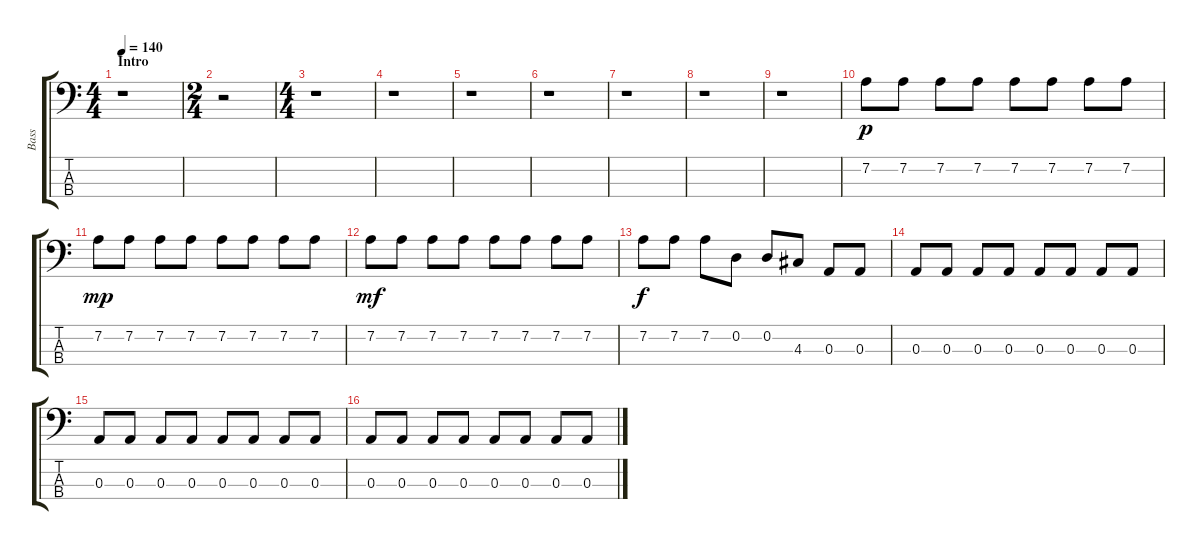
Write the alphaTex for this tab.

\track ("Bass" "Bass") {instrument electricbassfinger}
\staff {score tabs}
\tuning (G2 D2 A1 E1) {hide}
\ts (4 4)
\section ("" "Intro")
\tempo 140
\clef f4
\ks c
r.1{dy p instrument electricbassfinger} |
\ts (2 4)
r.2 |
\ts (4 4)
r.1 |
r.1 |
r.1 |
r.1 |
r.1 |
r.1 |
r.1 |
7.2.8 7.2.8 7.2.8 7.2.8 7.2.8 7.2.8 7.2.8 7.2.8 |
7.2.8{dy mp} 7.2.8 7.2.8 7.2.8 7.2.8 7.2.8 7.2.8 7.2.8 |
7.2.8{dy mf} 7.2.8 7.2.8 7.2.8 7.2.8 7.2.8 7.2.8 7.2.8 |
7.2.8{dy f} 7.2.8 7.2.8 0.2.8 0.2.8 4.3.8 0.3.8 0.3.8 |
0.3.8 0.3.8 0.3.8 0.3.8 0.3.8 0.3.8 0.3.8 0.3.8 |
0.3.8 0.3.8 0.3.8 0.3.8 0.3.8 0.3.8 0.3.8 0.3.8 |
0.3.8 0.3.8 0.3.8 0.3.8 0.3.8 0.3.8 0.3.8 0.3.8
